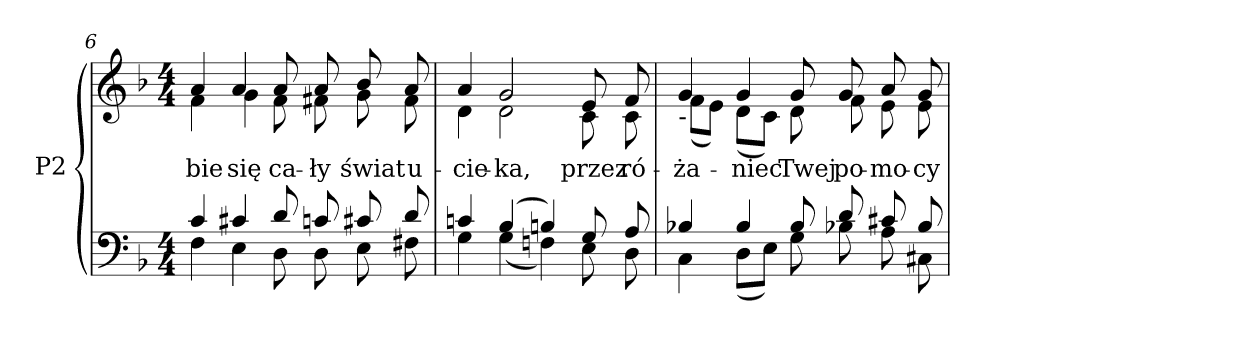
**kern	**kern	**text
*part2	*part1	*part1
*staff2	*staff1	*staff1
*I"P2	*	*
*clefF4	*clefG2	*
*k[b-]	*k[b-]	*
*F:	*F:	*
*M4/4	*M4/4	*
=6	=6	=6
*^	*	*
!	!	!	!LO:LY:b:color=#000000
*	*	*^	*
4ci/	4Fi\	4ai/	4fi\	-bie
!	!	!	!	!LO:LY:b:color=#000000
4c#Xi/	4Ei\	4ai/	4gi\	się
!	!	!	!	!LO:LY:b:color=#000000
8di/	8Di\	8ai/	8fi\	ca-
!	!	!	!	!LO:LY:b:color=#000000
8cni/	8Di\	8ai/	8f#Xi\	-ły
!	!	!	!	!LO:LY:b:color=#000000
8c#Xi/	8Ei\	8b-i/	8gi\	świat
!	!	!	!	!LO:LY:b:color=#000000
8di/	8F#Xi\	8ai/	8f#i\	u-
=7	=7	=7	=7	=7
!	!	!	!	!LO:LY:b:color=#000000
4cni/	4Gi\	4ai/	4di\	-cie-
!	!	!	!	!LO:LY:b:color=#000000
(4B-i/	(4Gi\	2gi/	2di\	-ka,
4Bni/)	4Fni\)	.	.	.
!	!	!	!	!LO:LY:b:color=#000000
8Gi/	8Ei\	8ei/	8ci\	przez
!	!	!	!	!LO:LY:b:color=#000000
8Ai/	8Di\	8fi/	8ci\	ró-
!!LO:LB:g=z	!!
=8	=8	=8	=8	=8
!	!	!LO:TX:b:t=-	!	!
!	!	!	!	!LO:LY:b:color=#000000
4B-Xi/	4Ci\	4gi/	(8fi\L	-ża-
.	.	.	8ei\J)	.
!	!	!	!	!LO:LY:b:color=#000000
4B-i/	(8Di\L	4gi/	(8di\L	-niec
.	8Ei\J)	.	8ci\J)	.
!	!	!	!	!LO:LY:b:color=#000000
8B-i/	8Gi\	8gi/	8di\	Twej
!	!	!	!	!LO:LY:b:color=#000000
8di/	8B-Xi\	8gi/	8fi\	po-
!	!	!	!	!LO:LY:b:color=#000000
8c#Xi/	8Ai\	8ai/	8ei\	-mo-
!	!	!	!	!LO:LY:b:color=#000000
8B-i/	8C#Xi\	8gi/	8ei\	-cy
*v	*v	*	*	*
*	*v	*v	*
=	=	=
*-	*-	*-
